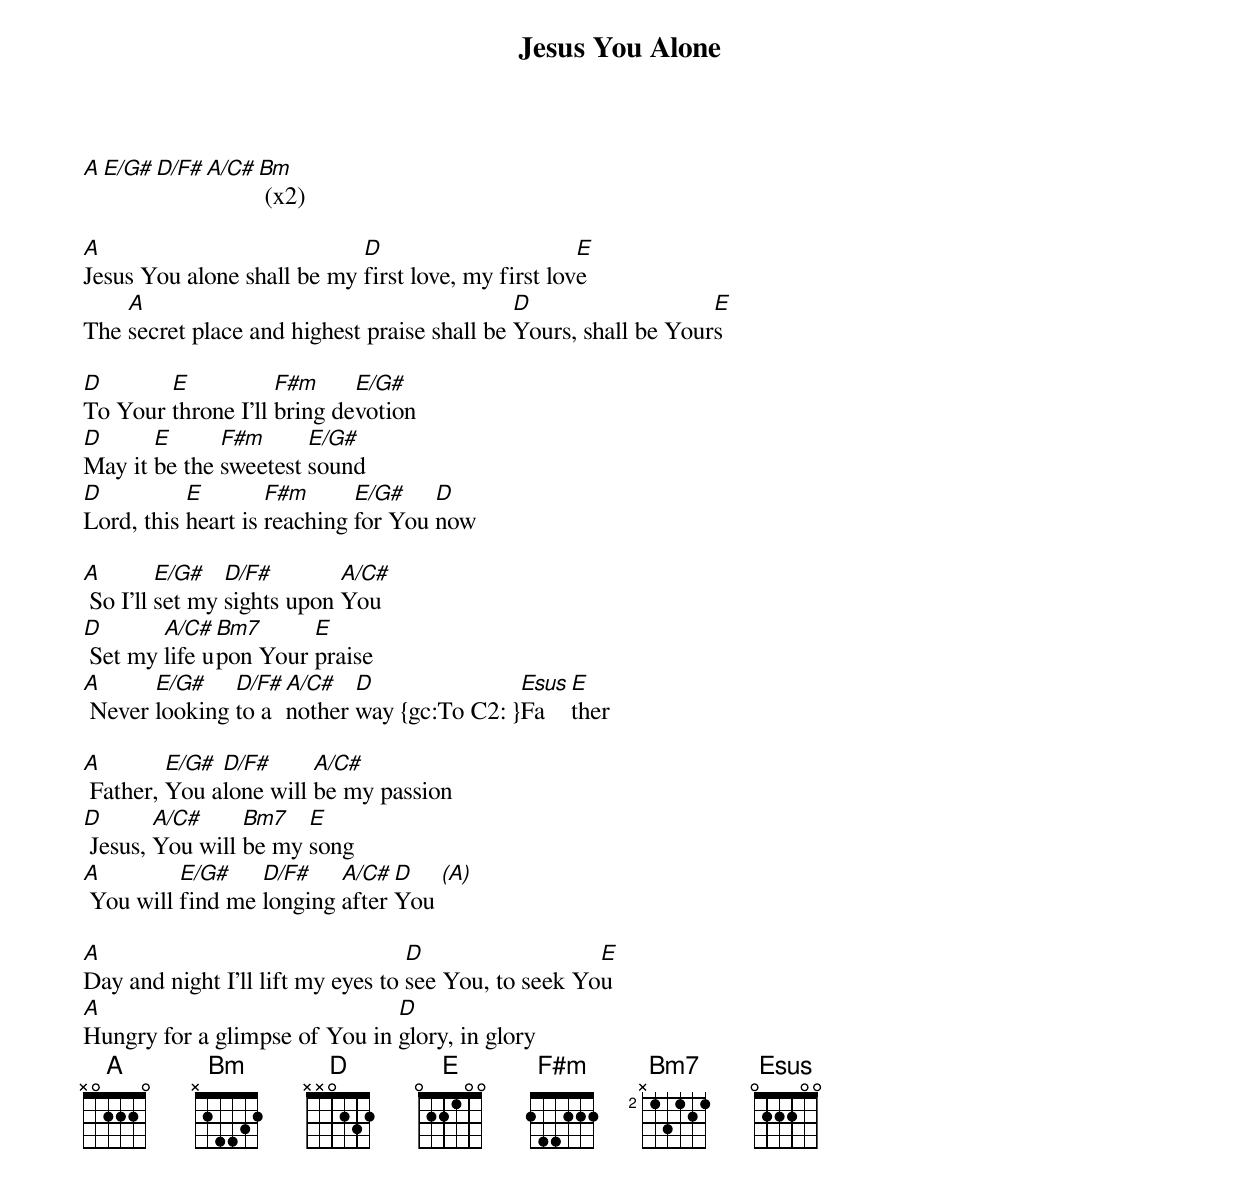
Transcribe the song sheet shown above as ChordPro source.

{title: Jesus You Alone}
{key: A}
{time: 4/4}
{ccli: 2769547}
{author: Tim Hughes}
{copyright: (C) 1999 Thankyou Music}

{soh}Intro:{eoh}
[A][E/G#][D/F#][A/C#][Bm] (x2)

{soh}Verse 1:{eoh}
[A]Jesus You alone shall be my [D]first love, my first lov[E]e
The [A]secret place and highest praise shall be [D]Yours, shall be Your[E]s

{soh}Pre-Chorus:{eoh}
[D]To Your [E]throne I'll [F#m]bring de[E/G#]votion
[D]May it [E]be the [F#m]sweetest [E/G#]sound
[D]Lord, this [E]heart is [F#m]reaching [E/G#]for You [D]now

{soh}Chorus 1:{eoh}
[A] So I'll [E/G#]set my [D/F#]sights upon [A/C#]You
[D] Set my [A/C#]life u[Bm7]pon Your [E]praise
[A] Never [E/G#]looking [D/F#]to a[A/C#]nother [D]way {gc:To C2: }[Esus]Fa[E]ther

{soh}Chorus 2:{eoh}
[A] Father, [E/G#]You a[D/F#]lone will [A/C#]be my passion
[D] Jesus, [A/C#]You will [Bm7]be my [E]song
[A] You will [E/G#]find me [D/F#]longing [A/C#]after [D]You [(A)]

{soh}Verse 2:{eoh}
[A]Day and night I'll lift my eyes to [D]see You, to seek Yo[E]u
[A]Hungry for a glimpse of You in [D]glory, in glory
